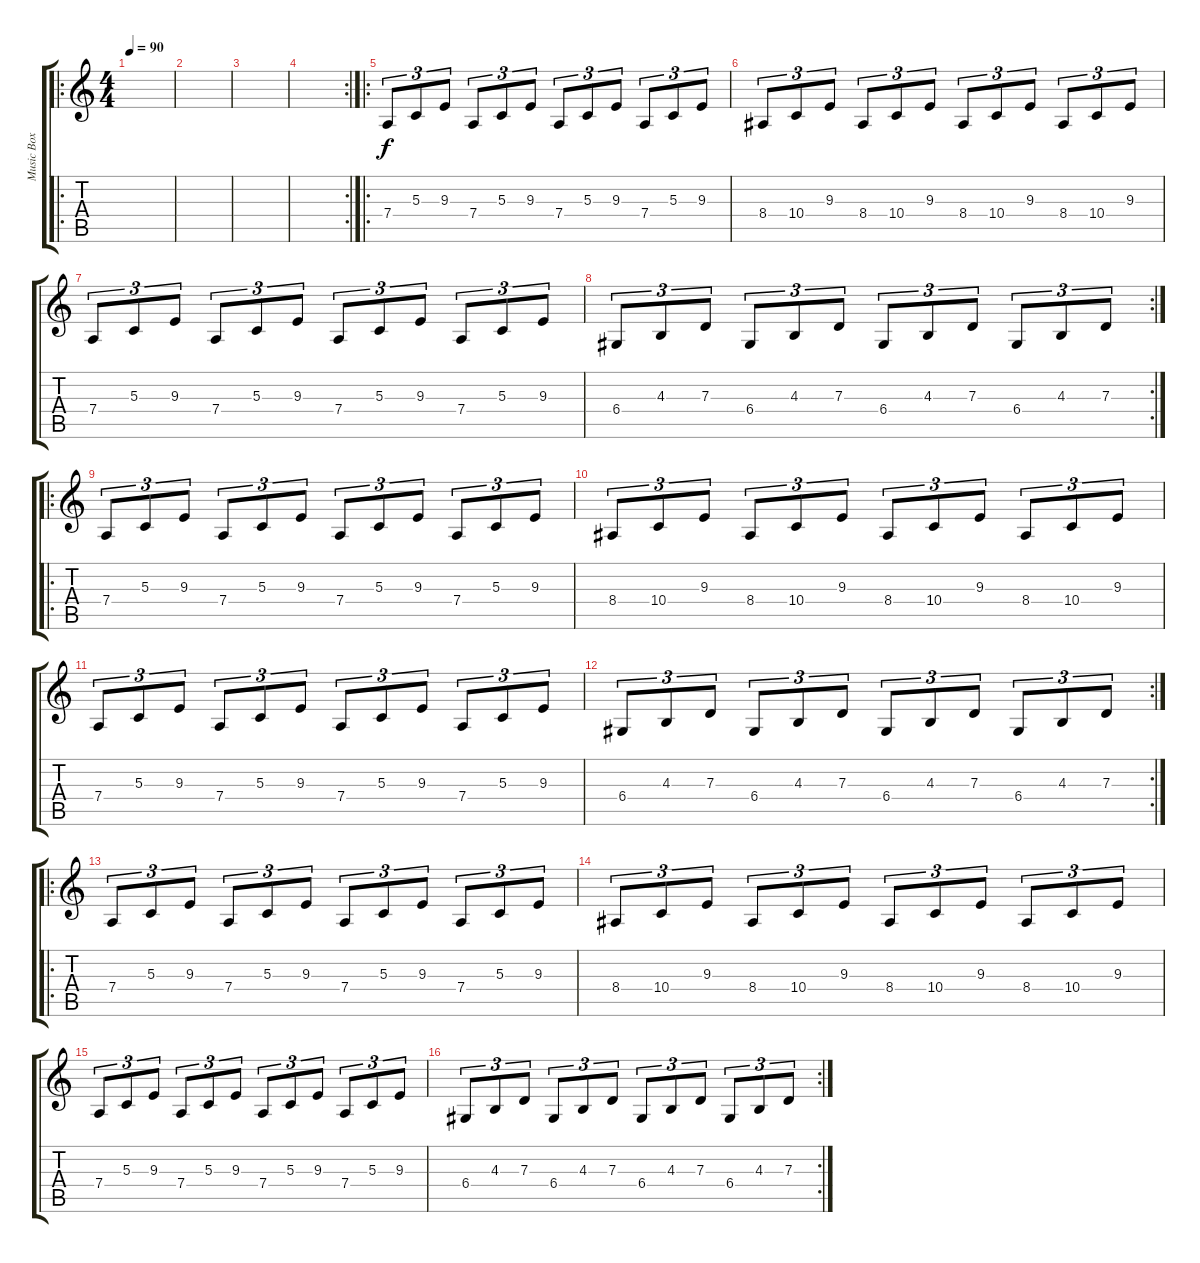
\track ("Music Box" "Music Box") {instrument musicbox}
\staff {score tabs}
\tuning (E4 B3 G3 D3 A2 E2) {hide}
\ro
\ts (4 4)
\tempo 90
\clef g2
\ks c
|
|
|
\rc 2
|
\ro
7.4.8{tu (3 2)} 5.3.8{tu (3 2)} 9.3.8{tu (3 2)} 7.4.8{tu (3 2)} 5.3.8{tu (3 2)} 9.3.8{tu (3 2)} 7.4.8{tu (3 2)} 5.3.8{tu (3 2)} 9.3.8{tu (3 2)} 7.4.8{tu (3 2)} 5.3.8{tu (3 2)} 9.3.8{tu (3 2)} |
8.4.8{tu (3 2)} 10.4.8{tu (3 2)} 9.3.8{tu (3 2)} 8.4.8{tu (3 2)} 10.4.8{tu (3 2)} 9.3.8{tu (3 2)} 8.4.8{tu (3 2)} 10.4.8{tu (3 2)} 9.3.8{tu (3 2)} 8.4.8{tu (3 2)} 10.4.8{tu (3 2)} 9.3.8{tu (3 2)} |
7.4.8{tu (3 2)} 5.3.8{tu (3 2)} 9.3.8{tu (3 2)} 7.4.8{tu (3 2)} 5.3.8{tu (3 2)} 9.3.8{tu (3 2)} 7.4.8{tu (3 2)} 5.3.8{tu (3 2)} 9.3.8{tu (3 2)} 7.4.8{tu (3 2)} 5.3.8{tu (3 2)} 9.3.8{tu (3 2)} |
\rc 2
6.4.8{tu (3 2)} 4.3.8{tu (3 2)} 7.3.8{tu (3 2)} 6.4.8{tu (3 2)} 4.3.8{tu (3 2)} 7.3.8{tu (3 2)} 6.4.8{tu (3 2)} 4.3.8{tu (3 2)} 7.3.8{tu (3 2)} 6.4.8{tu (3 2)} 4.3.8{tu (3 2)} 7.3.8{tu (3 2)} |
\ro
7.4.8{tu (3 2)} 5.3.8{tu (3 2)} 9.3.8{tu (3 2)} 7.4.8{tu (3 2)} 5.3.8{tu (3 2)} 9.3.8{tu (3 2)} 7.4.8{tu (3 2)} 5.3.8{tu (3 2)} 9.3.8{tu (3 2)} 7.4.8{tu (3 2)} 5.3.8{tu (3 2)} 9.3.8{tu (3 2)} |
8.4.8{tu (3 2)} 10.4.8{tu (3 2)} 9.3.8{tu (3 2)} 8.4.8{tu (3 2)} 10.4.8{tu (3 2)} 9.3.8{tu (3 2)} 8.4.8{tu (3 2)} 10.4.8{tu (3 2)} 9.3.8{tu (3 2)} 8.4.8{tu (3 2)} 10.4.8{tu (3 2)} 9.3.8{tu (3 2)} |
7.4.8{tu (3 2)} 5.3.8{tu (3 2)} 9.3.8{tu (3 2)} 7.4.8{tu (3 2)} 5.3.8{tu (3 2)} 9.3.8{tu (3 2)} 7.4.8{tu (3 2)} 5.3.8{tu (3 2)} 9.3.8{tu (3 2)} 7.4.8{tu (3 2)} 5.3.8{tu (3 2)} 9.3.8{tu (3 2)} |
\rc 2
6.4.8{tu (3 2)} 4.3.8{tu (3 2)} 7.3.8{tu (3 2)} 6.4.8{tu (3 2)} 4.3.8{tu (3 2)} 7.3.8{tu (3 2)} 6.4.8{tu (3 2)} 4.3.8{tu (3 2)} 7.3.8{tu (3 2)} 6.4.8{tu (3 2)} 4.3.8{tu (3 2)} 7.3.8{tu (3 2)} |
\ro
7.4.8{tu (3 2)} 5.3.8{tu (3 2)} 9.3.8{tu (3 2)} 7.4.8{tu (3 2)} 5.3.8{tu (3 2)} 9.3.8{tu (3 2)} 7.4.8{tu (3 2)} 5.3.8{tu (3 2)} 9.3.8{tu (3 2)} 7.4.8{tu (3 2)} 5.3.8{tu (3 2)} 9.3.8{tu (3 2)} |
8.4.8{tu (3 2)} 10.4.8{tu (3 2)} 9.3.8{tu (3 2)} 8.4.8{tu (3 2)} 10.4.8{tu (3 2)} 9.3.8{tu (3 2)} 8.4.8{tu (3 2)} 10.4.8{tu (3 2)} 9.3.8{tu (3 2)} 8.4.8{tu (3 2)} 10.4.8{tu (3 2)} 9.3.8{tu (3 2)} |
7.4.8{tu (3 2)} 5.3.8{tu (3 2)} 9.3.8{tu (3 2)} 7.4.8{tu (3 2)} 5.3.8{tu (3 2)} 9.3.8{tu (3 2)} 7.4.8{tu (3 2)} 5.3.8{tu (3 2)} 9.3.8{tu (3 2)} 7.4.8{tu (3 2)} 5.3.8{tu (3 2)} 9.3.8{tu (3 2)} |
\rc 2
6.4.8{tu (3 2)} 4.3.8{tu (3 2)} 7.3.8{tu (3 2)} 6.4.8{tu (3 2)} 4.3.8{tu (3 2)} 7.3.8{tu (3 2)} 6.4.8{tu (3 2)} 4.3.8{tu (3 2)} 7.3.8{tu (3 2)} 6.4.8{tu (3 2)} 4.3.8{tu (3 2)} 7.3.8{tu (3 2)}
